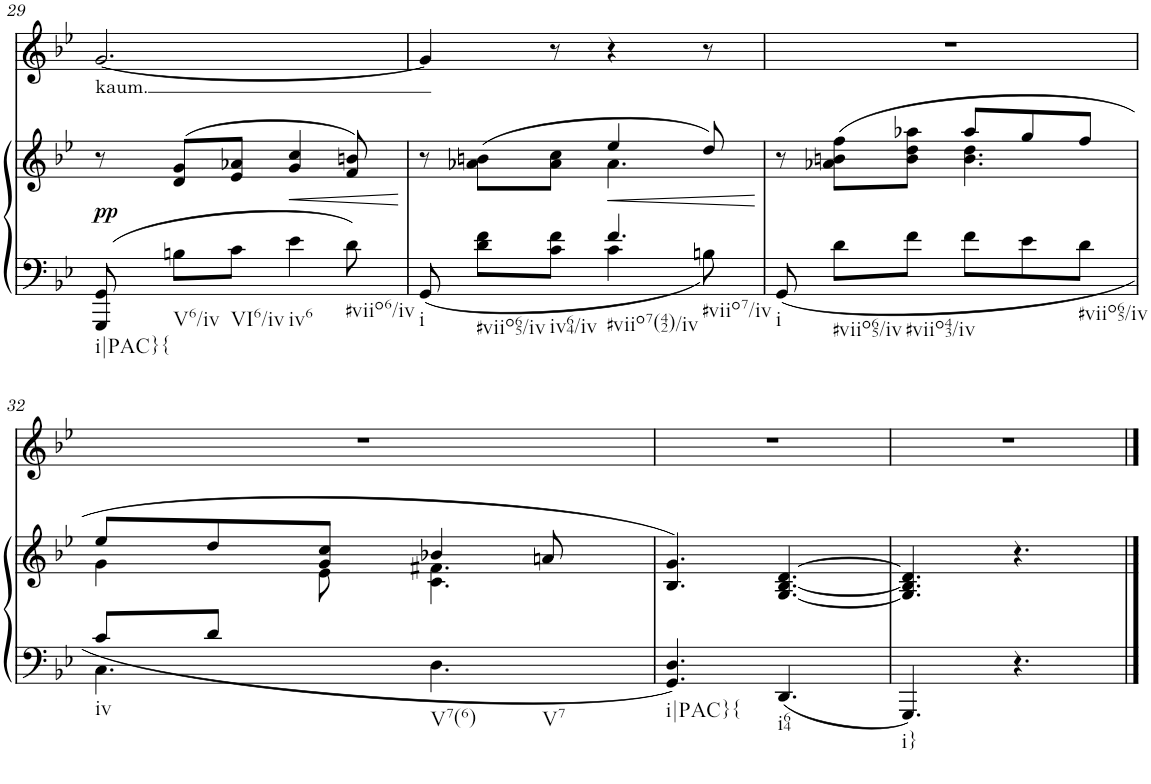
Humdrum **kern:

**kern	**kern	**dynam	**kern	**text
*part2	*part2	*part2	*part1	*part1
*staff3	*staff2	*staff2/3	*staff1	*staff1
*I"Piano	*	*	*I"Voice	*
*I'Pno	*	*	*	*
!!LO:PB:g=z
*clefF4	*clefG2	*	*clefG2	*
*k[b-e-]	*k[b-e-]	*	*k[b-e-]	*
*g:	*g:	*	*g:	*
*M6/8	*M6/8	*	*M6/8	*
=29	=29	=29	=29	=29
!LO:TX:b:t=i|PAC}{	!	!	!	!
!	!	!LO:DY:b	!	!LO:LY:b
8GGG/ 8GG/	8r	pp	[2.g/	kaum.
!LO:TX:b:t=V6/iv	!	!	!	!
8Bn\L	(>8d/ 8g/L	.	.	.
!LO:TX:b:t=VI6/iv	!	!	!	!
8c\J	8e-/ 8a-X/J	.	.	.
!LO:TX:b:t=iv6	!	!	!	!
!	!	!LO:HP:b	!	!
4e-\	4g/ 4cc/	<	.	.
!LO:TX:b:t=#viio6/iv	!	!	!	!
8d\	8f/ 8bn/)	.	.	.
.	.	[	.	.
=30	=30	=30	=30	=30
*^	*^	*	*	*
!LO:TX:b:t=i	!	!	!	!	!	!
8GG/	4.ryy	8r	4.ryy	.	4g/]	.
!LO:TX:b:t=#viio65/iv	!	!	!	!	!	!
8d\ 8f\L	.	(8a-X\ 8bn\L	.	.	.	.
!LO:TX:b:t=iv64/iv	!	!	!	!	!	!
8c\ 8f\J	.	8a-\ 8cc\J	.	.	8r	.
!LO:TX:b:t=#viio7(42)/iv	!	!	!	!	!	!
!LO:TX:b:t=#viio7/iv	!	!	!	!	!	!
!	!	!	!	!LO:HP:b	!	!
4.f/	4c\	4ee-/	4.a-\	<	4r	.
.	8Bn\	8dd/)	.	.	8r	.
*v	*v	*	*	*	*	*
*	*v	*v	*	*	*
.	.	[	.	.
=31	=31	=31	=31	=31
*	*^	*	*	*
!LO:TX:b:t=i	!	!	!	!	!
8GG/	8r	4.ryy	.	2.r	.
!LO:TX:b:t=#viio65/iv	!	!	!	!	!
8d\L	(8a-X\ 8bn\ 8ff\L	.	.	.	.
!LO:TX:b:t=#viio43/iv	!	!	!	!	!
8f\J	8b\ 8dd\ 8aa-X\J	.	.	.	.
8f\L	8aa-/L	4.b\ 4.dd\	.	.	.
8e-\	8gg/	.	.	.	.
!LO:TX:b:t=#viio65/iv	!	!	!	!	!
8d\J	8ff/J	.	.	.	.
!!LO:LB:g=z
=32	=32	=32	=32	=32	=32
*^	*	*	*	*	*
!LO:TX:b:t=iv	!	!	!	!	!	!
8c/L	4.C\	8ee-/L	4g\	.	2.r	.
8d/J	.	8dd/	.	.	.	.
!LO:TX:b:t=V7(6)	!	!	!	!	!	!
!LO:TX:b:t=V7	!	!	!	!	!	!
2ryy	.	8g/ 8cc/J	8e-\	.	.	.
.	4.D\	4b-X/	4.c\ 4.f#X\	.	.	.
.	.	8an/	.	.	.	.
*v	*v	*	*	*	*	*
*	*v	*v	*	*	*
=33	=33	=33	=33	=33
!LO:TX:b:t=i|PAC}{	!	!	!	!
4.GG/ 4.D/	4.B-/ 4.g/)	.	2.r	.
!LO:TX:b:t=i64	!	!	!	!
4.DD/	[4.G/ [4.B-/ [4.d/	.	.	.
=34	=34	=34	=34	=34
!LO:TX:b:t=i}	!	!	!	!
4.GGG/	4.G/] 4.B-/] 4.d/]	.	2.r	.
4.r	4.r	.	.	.
==	==	==	==	==
*-	*-	*-	*-	*-
